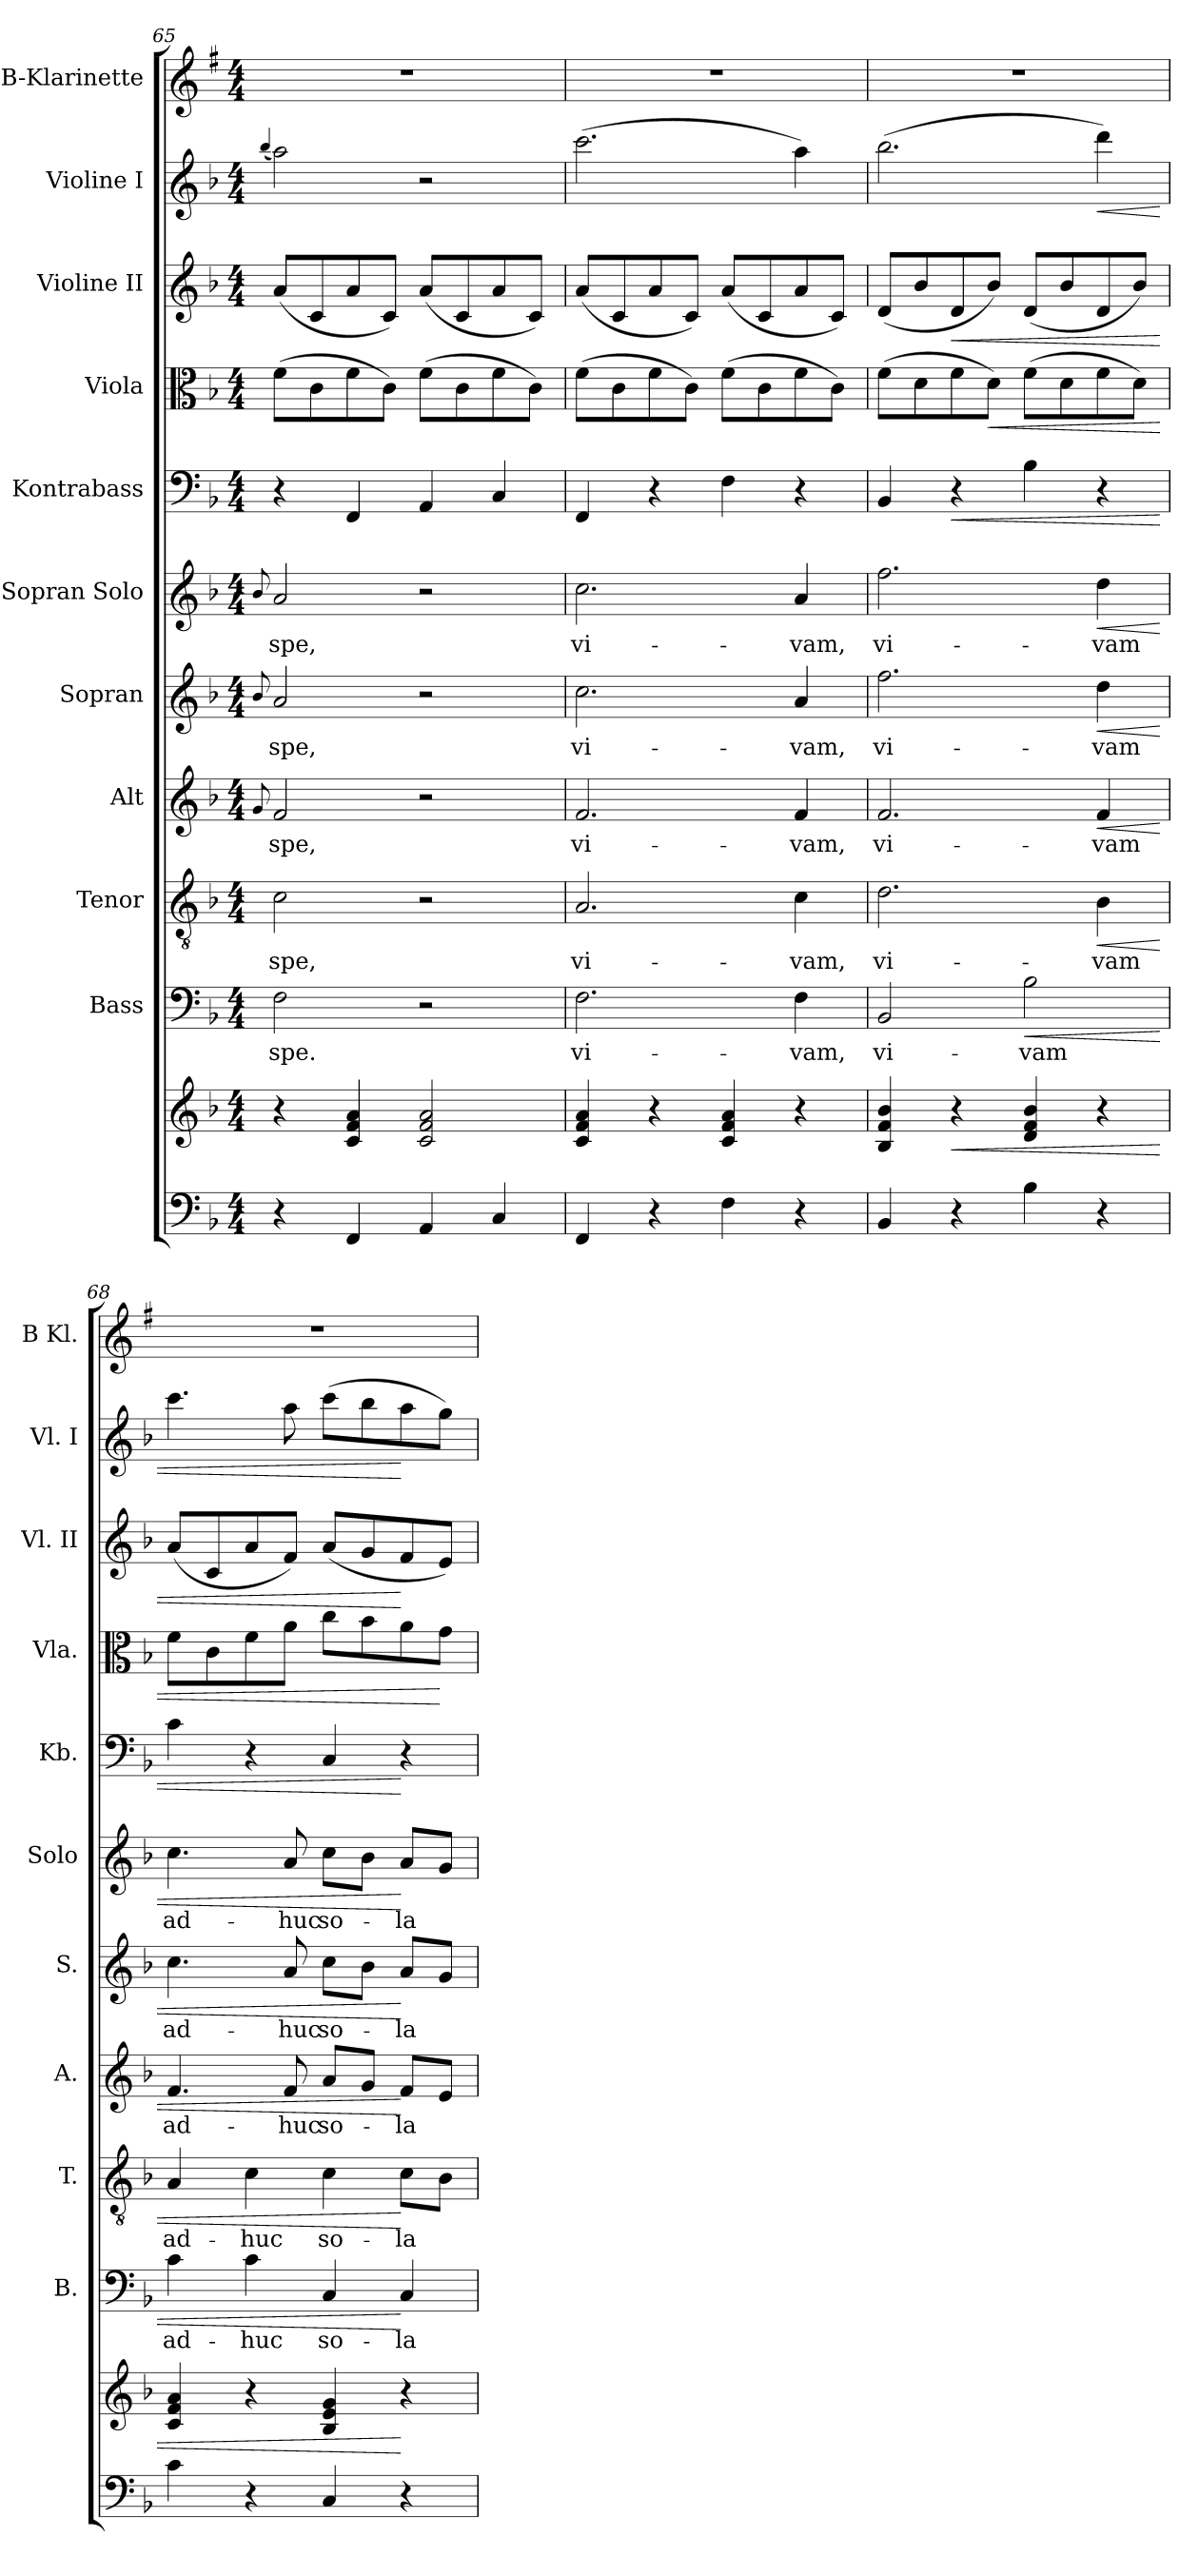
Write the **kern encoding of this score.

**kern	**kern	**dynam	**kern	**text	**dynam	**kern	**text	**dynam	**kern	**text	**dynam	**kern	**text	**dynam	**kern	**text	**dynam	**kern	**dynam	**kern	**dynam	**kern	**dynam	**kern	**dynam	**kern
*part11	*part11	*part11	*part10	*part10	*part10	*part9	*part9	*part9	*part8	*part8	*part8	*part7	*part7	*part7	*part6	*part6	*part6	*part5	*part5	*part4	*part4	*part3	*part3	*part2	*part2	*part1
*staff12	*staff11	*staff11/12	*staff10	*staff10	*staff10	*staff9	*staff9	*staff9	*staff8	*staff8	*staff8	*staff7	*staff7	*staff7	*staff6	*staff6	*staff6	*staff5	*staff5	*staff4	*staff4	*staff3	*staff3	*staff2	*staff2	*staff1
*	*	*	*I"Bass	*	*	*I"Tenor	*	*	*I"Alt	*	*	*I"Sopran	*	*	*I"Sopran Solo	*	*	*I"Kontrabass	*	*I"Viola	*	*I"Violine II	*	*I"Violine I	*	*I"B-Klarinette
*	*	*	*I'B.	*	*	*I'T.	*	*	*I'A.	*	*	*I'S.	*	*	*I'Solo	*	*	*I'Kb.	*	*I'Vla.	*	*I'Vl. II	*	*I'Vl. I	*	*I'B Kl.
*clefF4	*clefG2	*	*clefF4	*	*	*clefGv2	*	*	*clefG2	*	*	*clefG2	*	*	*clefG2	*	*	*clefF4	*	*clefC3	*	*clefG2	*	*clefG2	*	*clefG2
*	*	*	*	*	*	*	*	*	*	*	*	*	*	*	*	*	*	*ITrd7c12	*	*	*	*	*	*	*	*ITrd1c2
*k[b-]	*k[b-]	*	*k[b-]	*	*	*k[b-]	*	*	*k[b-]	*	*	*k[b-]	*	*	*k[b-]	*	*	*k[b-]	*	*k[b-]	*	*k[b-]	*	*k[b-]	*	*k[b-]
*F:	*F:	*	*F:	*	*	*F:	*	*	*F:	*	*	*F:	*	*	*F:	*	*	*F:	*	*F:	*	*F:	*	*F:	*	*F:
*M4/4	*M4/4	*	*M4/4	*	*	*M4/4	*	*	*M4/4	*	*	*M4/4	*	*	*M4/4	*	*	*M4/4	*	*M4/4	*	*M4/4	*	*M4/4	*	*M4/4
=65	=65	=65	=65	=65	=65	=65	=65	=65	=65	=65	=65	=65	=65	=65	=65	=65	=65	=65	=65	=65	=65	=65	=65	=65	=65	=65
.	.	.	.	.	.	.	.	.	8qqg/	.	.	8qqb-/	.	.	8qqb-/	.	.	.	.	.	.	.	.	(<4qqbb-/	.	.
!	!	!	!	!LO:LY:b	!	!	!LO:LY:b	!	!	!LO:LY:b	!	!	!LO:LY:b	!	!	!LO:LY:b	!	!	!	!	!	!	!	!	!	!
4r	4r	.	2F\	spe.	.	2c\	spe,	.	2f/	spe,	.	2a/	spe,	.	2a/	spe,	.	4r	.	(>8f\L	.	(<8a/L	.	2aa\)	.	1r
.	.	.	.	.	.	.	.	.	.	.	.	.	.	.	.	.	.	.	.	8c\	.	8c/	.	.	.	.
4FF/	4c/ 4f/ 4a/	.	.	.	.	.	.	.	.	.	.	.	.	.	.	.	.	4FFF/	.	8f\	.	8a/	.	.	.	.
.	.	.	.	.	.	.	.	.	.	.	.	.	.	.	.	.	.	.	.	8c\J)	.	8c/J)	.	.	.	.
4AA/	2c/ 2f/ 2a/	.	2r	.	.	2r	.	.	2r	.	.	2r	.	.	2r	.	.	4AAA/	.	(>8f\L	.	(<8a/L	.	2r	.	.
.	.	.	.	.	.	.	.	.	.	.	.	.	.	.	.	.	.	.	.	8c\	.	8c/	.	.	.	.
4C/	.	.	.	.	.	.	.	.	.	.	.	.	.	.	.	.	.	4CC/	.	8f\	.	8a/	.	.	.	.
.	.	.	.	.	.	.	.	.	.	.	.	.	.	.	.	.	.	.	.	8c\J)	.	8c/J)	.	.	.	.
=66	=66	=66	=66	=66	=66	=66	=66	=66	=66	=66	=66	=66	=66	=66	=66	=66	=66	=66	=66	=66	=66	=66	=66	=66	=66	=66
!	!	!	!	!LO:LY:b	!	!	!LO:LY:b	!	!	!LO:LY:b	!	!	!LO:LY:b	!	!	!LO:LY:b	!	!	!	!	!	!	!	!	!	!
4FF/	4c/ 4f/ 4a/	.	2.F\	vi-	.	2.A/	vi-	.	2.f/	vi-	.	2.cc\	vi-	.	2.cc\	vi-	.	4FFF/	.	(>8f\L	.	(<8a/L	.	(>2.ccc\	.	1r
.	.	.	.	.	.	.	.	.	.	.	.	.	.	.	.	.	.	.	.	8c\	.	8c/	.	.	.	.
4r	4r	.	.	.	.	.	.	.	.	.	.	.	.	.	.	.	.	4r	.	8f\	.	8a/	.	.	.	.
.	.	.	.	.	.	.	.	.	.	.	.	.	.	.	.	.	.	.	.	8c\J)	.	8c/J)	.	.	.	.
4F\	4c/ 4f/ 4a/	.	.	.	.	.	.	.	.	.	.	.	.	.	.	.	.	4FF\	.	(>8f\L	.	(<8a/L	.	.	.	.
.	.	.	.	.	.	.	.	.	.	.	.	.	.	.	.	.	.	.	.	8c\	.	8c/	.	.	.	.
!	!	!	!	!LO:LY:b	!	!	!LO:LY:b	!	!	!LO:LY:b	!	!	!LO:LY:b	!	!	!LO:LY:b	!	!	!	!	!	!	!	!	!	!
4r	4r	.	4F\	-vam,	.	4c\	-vam,	.	4f/	-vam,	.	4a/	-vam,	.	4a/	-vam,	.	4r	.	8f\	.	8a/	.	4aa\)	.	.
.	.	.	.	.	.	.	.	.	.	.	.	.	.	.	.	.	.	.	.	8c\J)	.	8c/J)	.	.	.	.
!!LO:PB:g=z
=67	=67	=67	=67	=67	=67	=67	=67	=67	=67	=67	=67	=67	=67	=67	=67	=67	=67	=67	=67	=67	=67	=67	=67	=67	=67	=67
!	!	!	!	!LO:LY:b	!	!	!LO:LY:b	!	!	!LO:LY:b	!	!	!LO:LY:b	!	!	!LO:LY:b	!	!	!	!	!	!	!	!	!	!
4BB-/	4B-/ 4f/ 4b-/	.	2BB-/	vi-	.	2.d\	vi-	.	2.f/	vi-	.	2.ff\	vi-	.	2.ff\	vi-	.	4BBB-/	.	(>8f\L	.	(<8d/L	.	(>2.bb-\	.	1r
.	.	.	.	.	.	.	.	.	.	.	.	.	.	.	.	.	.	.	.	8d\	.	8b-/	.	.	.	.
!	!	!LO:HP:b	!	!	!	!	!	!	!	!	!	!	!	!	!	!	!	!	!LO:HP:b	!	!	!	!LO:HP:b	!	!	!
4r	4r	<	.	.	.	.	.	.	.	.	.	.	.	.	.	.	.	4r	<	8f\	.	8d/	<	.	.	.
!	!	!	!	!	!	!	!	!	!	!	!	!	!	!	!	!	!	!	!	!	!LO:HP:b	!	!	!	!	!
.	.	.	.	.	.	.	.	.	.	.	.	.	.	.	.	.	.	.	.	8d\J)	<	8b-/J)	.	.	.	.
!	!	!	!	!LO:LY:b	!LO:HP:b	!	!	!	!	!	!	!	!	!	!	!	!	!	!	!	!	!	!	!	!	!
4B-\	4d/ 4f/ 4b-/	.	2B-\	-vam	<	.	.	.	.	.	.	.	.	.	.	.	.	4BB-\	.	(>8f\L	.	(<8d/L	.	.	.	.
.	.	.	.	.	.	.	.	.	.	.	.	.	.	.	.	.	.	.	.	8d\	.	8b-/	.	.	.	.
!	!	!	!	!	!	!	!LO:LY:b	!LO:HP:b	!	!LO:LY:b	!LO:HP:b	!	!LO:LY:b	!LO:HP:b	!	!LO:LY:b	!LO:HP:b	!	!	!	!	!	!	!	!LO:HP:b	!
4r	4r	.	.	.	.	4B-\	-vam	<	4f/	-vam	<	4dd\	-vam	<	4dd\	-vam	<	4r	.	8f\	.	8d/	.	4ddd\)	<	.
.	.	.	.	.	.	.	.	.	.	.	.	.	.	.	.	.	.	.	.	8d\J)	.	8b-/J)	.	.	.	.
=68	=68	=68	=68	=68	=68	=68	=68	=68	=68	=68	=68	=68	=68	=68	=68	=68	=68	=68	=68	=68	=68	=68	=68	=68	=68	=68
!	!	!	!	!LO:LY:b	!	!	!LO:LY:b	!	!	!LO:LY:b	!	!	!LO:LY:b	!	!	!LO:LY:b	!	!	!	!	!	!	!	!	!	!
4c\	4c/ 4f/ 4a/	.	4c\	ad-	.	4A/	ad-	.	4.f/	ad-	.	4.cc\	ad-	.	4.cc\	ad-	.	4C\	.	8f\L	.	(<8a/L	.	4.ccc\	.	1r
.	.	.	.	.	.	.	.	.	.	.	.	.	.	.	.	.	.	.	.	8c\	.	8c/	.	.	.	.
!	!	!	!	!LO:LY:b	!	!	!LO:LY:b	!	!	!	!	!	!	!	!	!	!	!	!	!	!	!	!	!	!	!
4r	4r	.	4c\	-huc	.	4c\	-huc	.	.	.	.	.	.	.	.	.	.	4r	.	8f\	.	8a/	.	.	.	.
!	!	!	!	!	!	!	!	!	!	!LO:LY:b	!	!	!LO:LY:b	!	!	!LO:LY:b	!	!	!	!	!	!	!	!	!	!
.	.	.	.	.	.	.	.	.	8f/	-huc	.	8a/	-huc	.	8a/	-huc	.	.	.	8a\J	.	8f/J)	.	8aa\	.	.
!	!	!	!	!LO:LY:b	!	!	!LO:LY:b	!	!	!LO:LY:b	!	!	!LO:LY:b	!	!	!LO:LY:b	!	!	!	!	!	!	!	!	!	!
4C/	4B-/ 4e/ 4g/	.	4C/	so-	.	4c\	so-	.	8a/L	so-	.	8cc\L	so-	.	8cc\L	so-	.	4CC/	.	8cc\L	.	(<8a/L	.	(>8ccc\L	.	.
.	.	.	.	.	.	.	.	.	8g/J	.	.	8b-\J	.	.	8b-\J	.	.	.	.	8b-\	.	8g/	.	8bb-\	.	.
!	!	!	!	!LO:LY:b	!	!	!LO:LY:b	!	!	!LO:LY:b	!	!	!LO:LY:b	!	!	!LO:LY:b	!	!	!	!	!	!	!	!	!	!
4r	4r	[	4C/	-la	[	8c\L	-la	[	8f/L	-la	[	8a/L	-la	[	8a/L	-la	[	4r	[	8a\	.	8f/	[	8aa\	[	.
.	.	.	.	.	.	8B-\J	.	.	8e/J	.	.	8g/J	.	.	8g/J	.	.	.	.	8g\J	[	8e/J)	.	8gg\J)	.	.
=	=	=	=	=	=	=	=	=	=	=	=	=	=	=	=	=	=	=	=	=	=	=	=	=	=	=
*-	*-	*-	*-	*-	*-	*-	*-	*-	*-	*-	*-	*-	*-	*-	*-	*-	*-	*-	*-	*-	*-	*-	*-	*-	*-	*-
